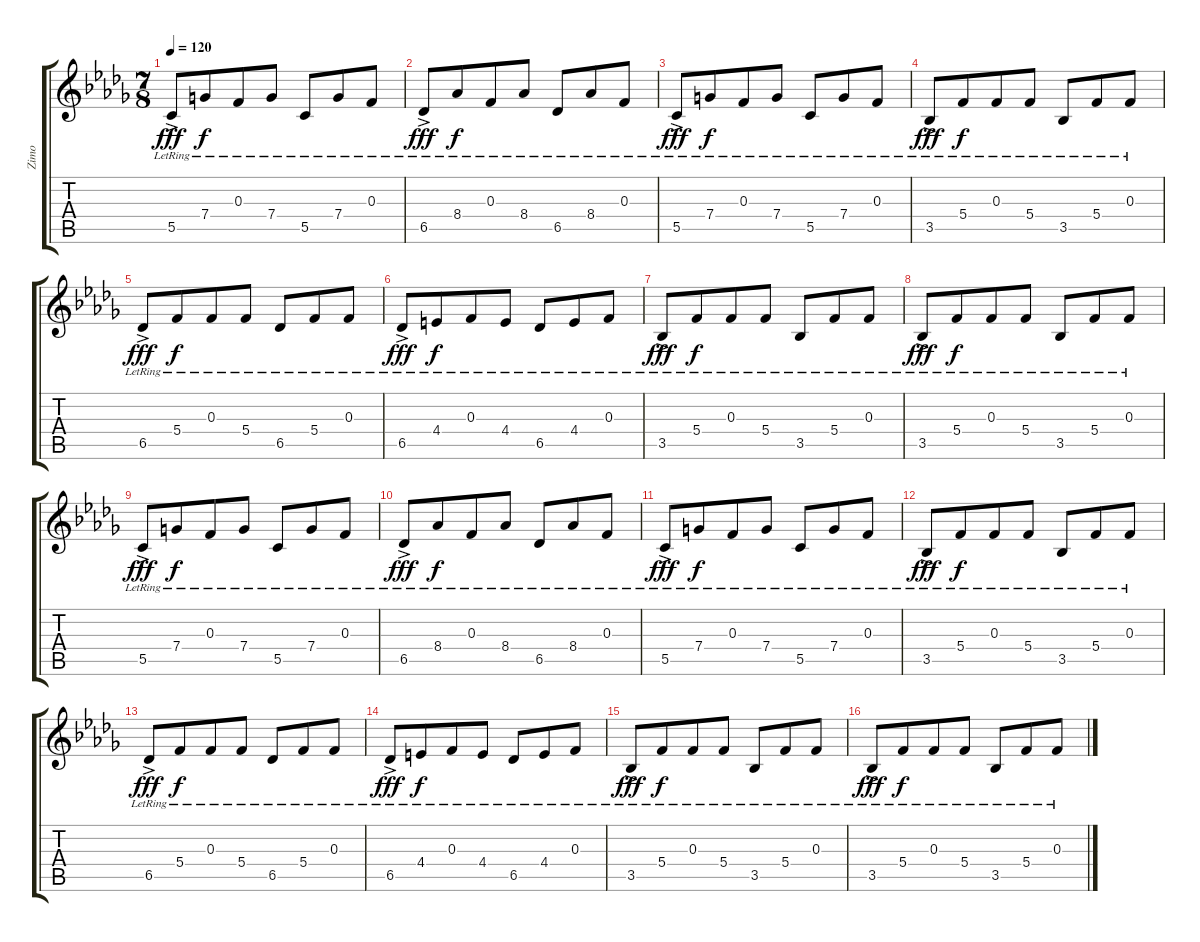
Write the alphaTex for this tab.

\track ("Zimo" "Zimo") {instrument distortionguitar}
\staff {score tabs}
\tuning (D4 A3 F3 C3 G2 D2) {hide}
\ts (7 8)
\tempo 120
\clef g2
\ks bbminor
5.5{ac lr}.8{dy fff instrument electricguitarjazz} 7.4{lr}.8{dy f} 0.3{lr}.8 7.4{lr}.8 5.5{lr}.8 7.4{lr}.8 0.3{lr}.8 |
6.5{ac lr}.8{dy fff instrument electricguitarjazz} 8.4{lr}.8{dy f} 0.3{lr}.8 8.4{lr}.8 6.5{lr}.8 8.4{lr}.8 0.3{lr}.8 |
5.5{ac lr}.8{dy fff instrument electricguitarjazz} 7.4{lr}.8{dy f} 0.3{lr}.8 7.4{lr}.8 5.5{lr}.8 7.4{lr}.8 0.3{lr}.8 |
3.5{ac lr}.8{dy fff instrument electricguitarjazz} 5.4{lr}.8{dy f} 0.3{lr}.8 5.4{lr}.8 3.5{lr}.8 5.4{lr}.8 0.3{lr}.8 |
6.5{ac lr}.8{dy fff instrument electricguitarjazz} 5.4{lr}.8{dy f} 0.3{lr}.8 5.4{lr}.8 6.5{lr}.8 5.4{lr}.8 0.3{lr}.8 |
6.5{ac lr}.8{dy fff instrument electricguitarjazz} 4.4{lr}.8{dy f} 0.3{lr}.8 4.4{lr}.8 6.5{lr}.8 4.4{lr}.8 0.3{lr}.8 |
3.5{ac lr}.8{dy fff instrument electricguitarjazz} 5.4{lr}.8{dy f} 0.3{lr}.8 5.4{lr}.8 3.5{lr}.8 5.4{lr}.8 0.3{lr}.8 |
3.5{ac lr}.8{dy fff instrument electricguitarjazz} 5.4{lr}.8{dy f} 0.3{lr}.8 5.4{lr}.8 3.5{lr}.8 5.4{lr}.8 0.3{lr}.8 |
5.5{ac lr}.8{dy fff instrument electricguitarjazz} 7.4{lr}.8{dy f} 0.3{lr}.8 7.4{lr}.8 5.5{lr}.8 7.4{lr}.8 0.3{lr}.8 |
6.5{ac lr}.8{dy fff instrument electricguitarjazz} 8.4{lr}.8{dy f} 0.3{lr}.8 8.4{lr}.8 6.5{lr}.8 8.4{lr}.8 0.3{lr}.8 |
5.5{ac lr}.8{dy fff instrument electricguitarjazz} 7.4{lr}.8{dy f} 0.3{lr}.8 7.4{lr}.8 5.5{lr}.8 7.4{lr}.8 0.3{lr}.8 |
3.5{ac lr}.8{dy fff instrument electricguitarjazz} 5.4{lr}.8{dy f} 0.3{lr}.8 5.4{lr}.8 3.5{lr}.8 5.4{lr}.8 0.3{lr}.8 |
6.5{ac lr}.8{dy fff instrument electricguitarjazz} 5.4{lr}.8{dy f} 0.3{lr}.8 5.4{lr}.8 6.5{lr}.8 5.4{lr}.8 0.3{lr}.8 |
6.5{ac lr}.8{dy fff instrument electricguitarjazz} 4.4{lr}.8{dy f} 0.3{lr}.8 4.4{lr}.8 6.5{lr}.8 4.4{lr}.8 0.3{lr}.8 |
3.5{ac lr}.8{dy fff instrument electricguitarjazz} 5.4{lr}.8{dy f} 0.3{lr}.8 5.4{lr}.8 3.5{lr}.8 5.4{lr}.8 0.3{lr}.8 |
3.5{ac lr}.8{dy fff instrument electricguitarjazz} 5.4{lr}.8{dy f} 0.3{lr}.8 5.4{lr}.8 3.5{lr}.8 5.4{lr}.8 0.3{lr}.8
